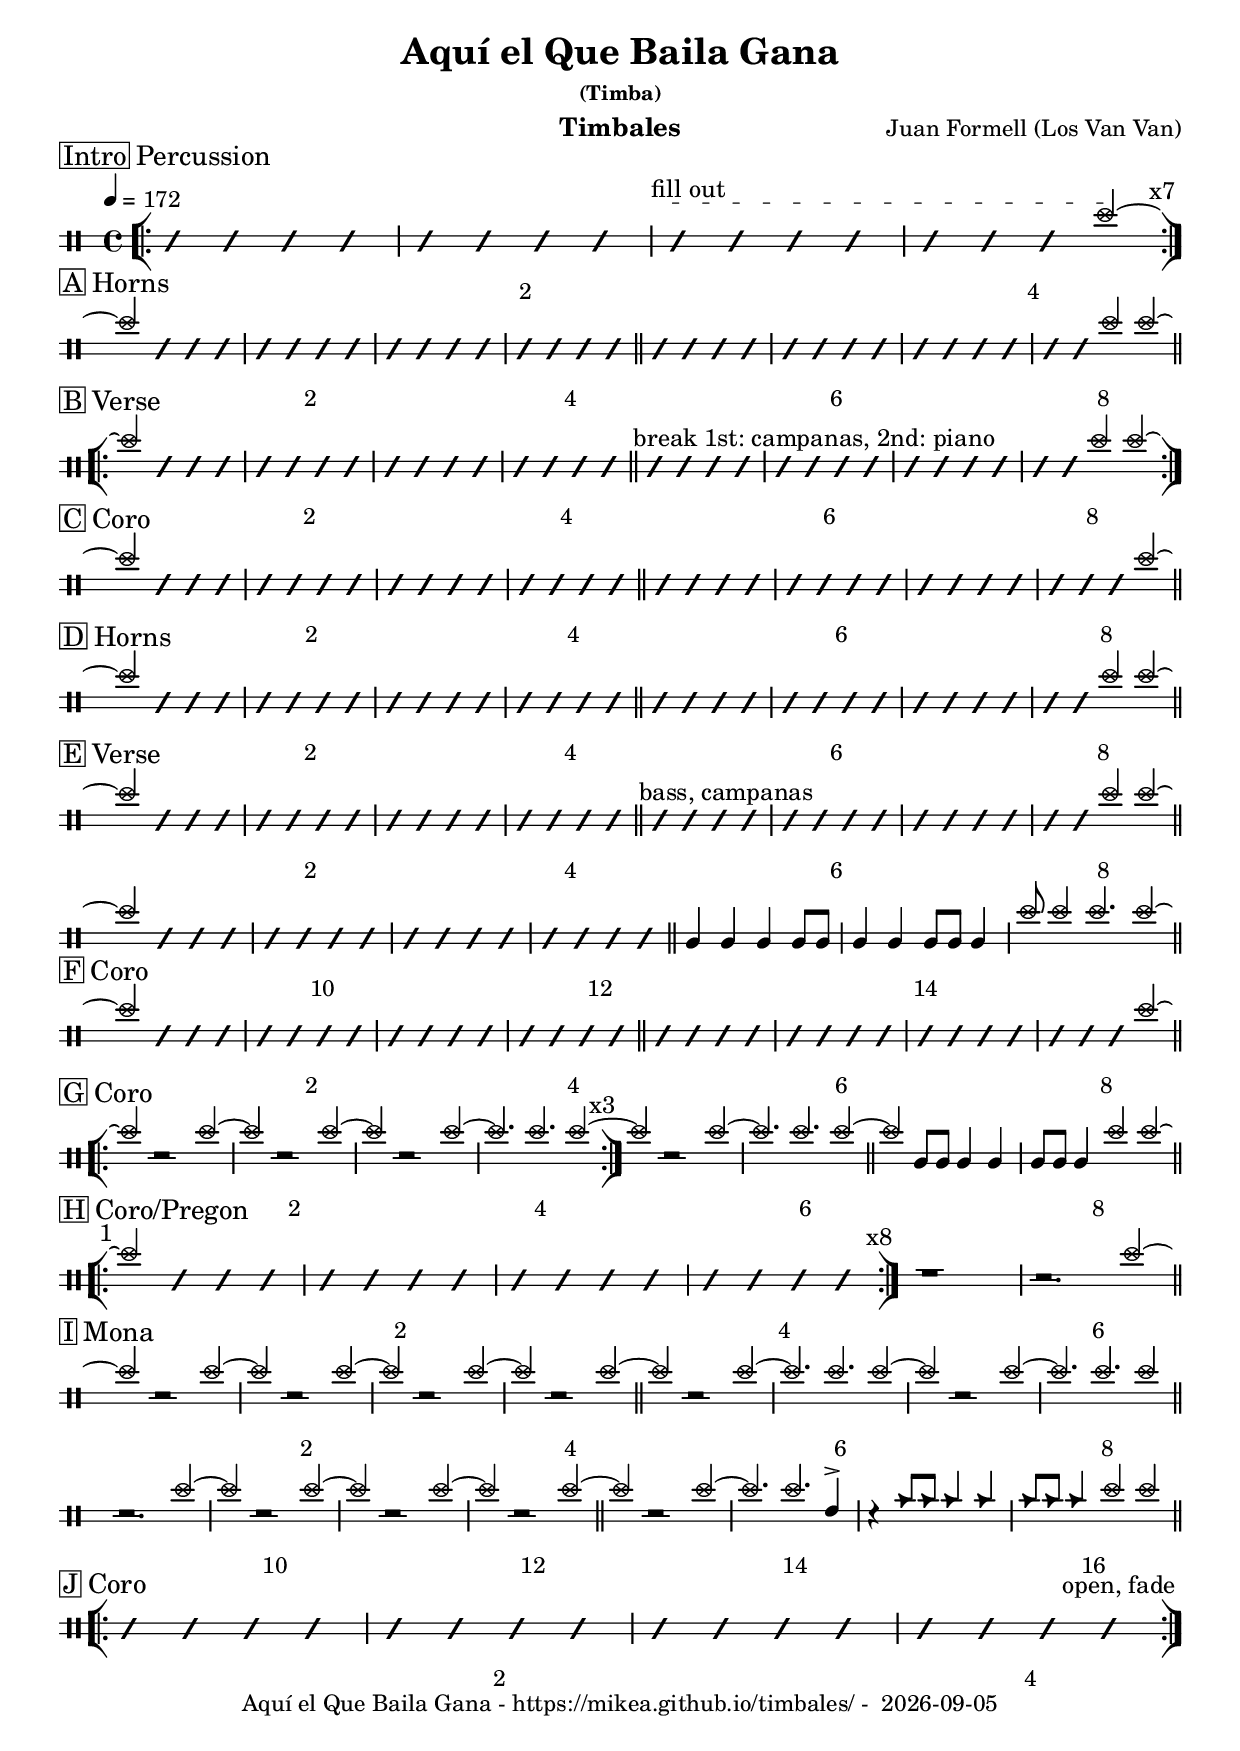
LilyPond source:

\version "2.24.2"
\include "charts/common.ly"

date = #(strftime "%Y-%m-%d" (localtime (current-time)))

\header {
  title = "Aquí el Que Baila Gana"
  subsubtitle = "(Timba)"
  composer = "Juan Formell (Los Van Van)"
  instrument = "Timbales"
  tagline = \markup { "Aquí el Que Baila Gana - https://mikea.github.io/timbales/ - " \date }
}

\newTimbalesStaff <<
    \newDrumVoiceOne \drummode { 
        \tempo 4 = 172

        \sect "Intro" "Percussion"
        \bar "[|:-||"
        \comp #4 | \comp #4 | \textMark "fill out" \rs \startTextSpan \rs \rs \rs | \rs \rs \rs cymc4~ \stopTextSpan \textEndMark "x7" |
        \bar ":|]"

        \sect "A" "Horns"
        cymc4 \rs \rs \rs | \comp #4 | \comp #4 | | \comp #4 | \bar "||"
        \comp #4 |\comp #4 |\comp #4 |\rs \rs cymc4 cymc4~ | \bar "||"

        \sect "B" "Verse"
        \bar "[|:-||"
        cymc4 \rs \rs \rs | \comp #4 | \comp #4 | \comp #4 | \bar "||"
        \textMark "break 1st: campanas, 2nd: piano"
        \comp #4 |\comp #4 |\comp #4 | \rs \rs cymc4 cymc4~ | \bar "||"
        \bar ":|]"

        \sect "C" "Coro"
        cymc4 \rs \rs \rs | \comp #4 | \comp #4 | \comp #4 | \bar "||"
        \comp #4 |\comp #4 |\comp #4 | \rs \rs \rs cymc4~ | \bar "||"

        \sect "D" "Horns"
        cymc4 \rs \rs \rs | \comp #4 | \comp #4 | \comp #4 | \bar "||"
        \comp #4 |\comp #4 |\comp #4 | \rs \rs cymc4 cymc4~ | \bar "||"

        \sect "E" "Verse"
        cymc4 \rs \rs \rs | \comp #4 | \comp #4 | \comp #4 | \bar "||"
        \textMark "bass, campanas"
        \comp #4 |\comp #4 |\comp #4 | \rs \rs cymc4 cymc4~ | \bar "||"
        cymc4 \rs \rs \rs | \comp #4 | \comp #4 | \comp #4 | \bar "||"

        timl4 timl4 timl4 timl8 timl8 | timl4 timl4 timl8 timl8 timl4 |
        cymc8 cymc4 cymc4. cymc4~ | \bar "||"

        \sect "F" "Coro"
        cymc4 \rs \rs \rs | \comp #4 | \comp #4 | \comp #4 | \bar "||"
        \comp #4 |\comp #4 |\comp #4 | \rs \rs \rs cymc4~ | \bar "||"

        \sect "G" "Coro"
        \bar "[|:-||"
        cymc4 r2 cymc4~ | cymc4 r2 cymc4~ | cymc4 r2 cymc4~ | cymc4. cymc4. cymc4~ \textEndMark "x3" | 
        \bar ":|]"
        cymc4 r2 cymc4~ | cymc4. cymc4. cymc4~ | \bar "||"
        cymc4 timl8 timl8 timl4 timl4 | timl8 timl8 timl4 cymc4 cymc4~ | \bar "||"

        \sect "H" "Coro/Pregon"
        \bar "[|:-||"
        \textMark "1" cymc4 \rs \rs \rs | \comp #4 | \comp #4 | \comp #4 \textEndMark "x8" |
        \bar ":|]"
        r1 | r2. cymc4~ | \bar "||"

        \sect "I" "Mona"
        cymc4 r2 cymc4~ | cymc4 r2 cymc4~ | cymc4 r2 cymc4~ | cymc4 r2 cymc4~ |  \bar "||"
        cymc4 r2 cymc4~ | cymc4. cymc4. cymc4~ | cymc4 r2 cymc4~ | cymc4. cymc4. cymc4 |  \bar "||" \break
        r2. cymc4~ | cymc4 r2 cymc4~ | cymc4 r2 cymc4~ | cymc4 r2 cymc4~ |  \bar "||"
        cymc4 r2 cymc4~ | cymc4. cymc4. timh4^> |

        r4 cb8 cb8 cb4 cb4 | cb8 cb8 cb4 cymc4 cymc4 | \bar "||"

        \sect "J" "Coro"
        \bar "[|:-||"
        \rs \rs \rs \rs | \comp #4 | \comp #4 | \comp #4 \textEndMark "open, fade" | \bar "||"
        \bar ":|]"

    }
>>
